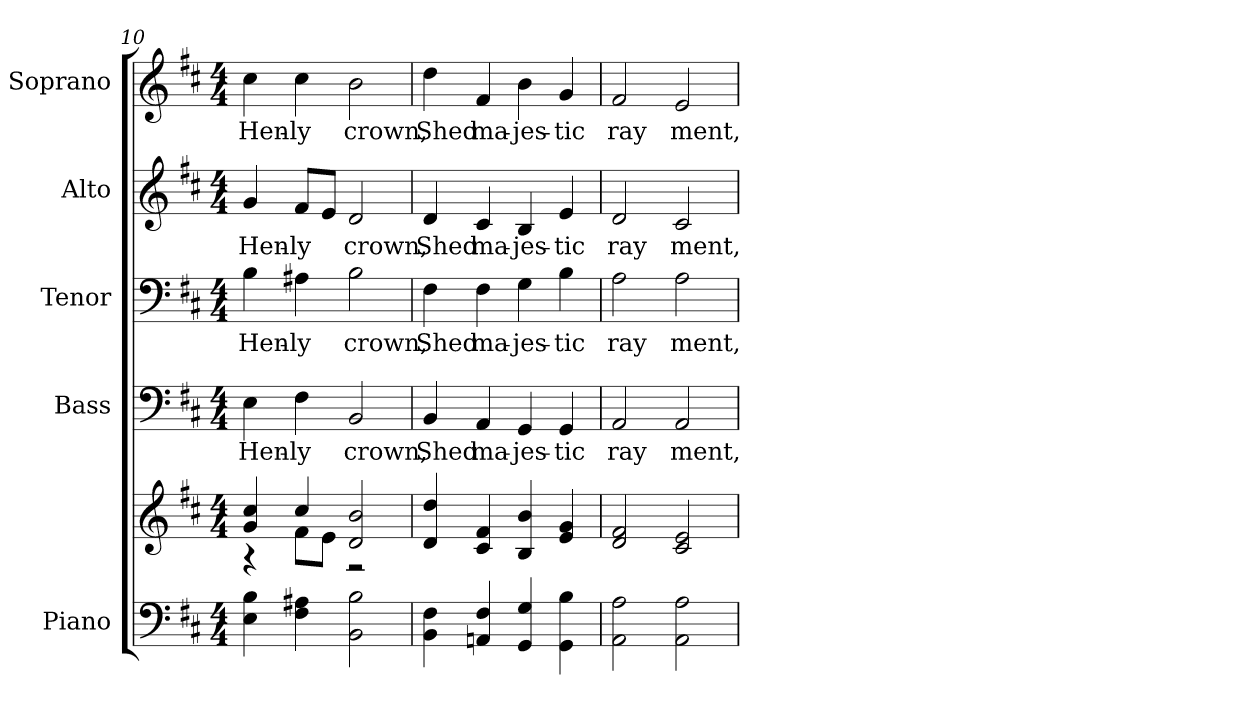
**kern	**kern	**kern	**text	**kern	**text	**kern	**text	**kern	**text
*part5	*part5	*part4	*part4	*part3	*part3	*part2	*part2	*part1	*part1
*staff6	*staff5	*staff4	*staff4	*staff3	*staff3	*staff2	*staff2	*staff1	*staff1
*I"Piano	*	*I"Bass	*	*I"Tenor	*	*I"Alto	*	*I"Soprano	*
*I'Pno.	*	*I'B.	*	*I'T.	*	*I'A.	*	*I'S.	*
*clefF4	*clefG2	*clefF4	*	*clefF4	*	*clefG2	*	*clefG2	*
*k[f#c#]	*k[f#c#]	*k[f#c#]	*	*k[f#c#]	*	*k[f#c#]	*	*k[f#c#]	*
*D:	*D:	*D:	*	*D:	*	*D:	*	*D:	*
*M4/4	*M4/4	*M4/4	*	*M4/4	*	*M4/4	*	*M4/4	*
=10	=10	=10	=10	=10	=10	=10	=10	=10	=10
*	*^	*	*	*	*	*	*	*	*
!	!	!	!	!LO:LY:b:color=#000000	!	!	!	!	!	!
!	!	!	!	!	!	!LO:LY:b:color=#000000	!	!	!	!
!	!	!	!	!	!	!	!	!LO:LY:b:color=#000000	!	!
!	!	!	!	!	!	!	!	!	!	!LO:LY:b:color=#000000
4Ei\ 4Bi	4gi/ 4cc#i	4r	4Ei\	Hen-	4Bi\	Hen-	4gi/	Hen-	4cc#i\	Hen-
!	!	!	!	!LO:LY:b:color=#000000	!	!	!	!	!	!
!	!	!	!	!	!	!LO:LY:b:color=#000000	!	!	!	!
!	!	!	!	!	!	!	!	!LO:LY:b:color=#000000	!	!
!	!	!	!	!	!	!	!	!	!	!LO:LY:b:color=#000000
4F#i\ 4A#Xi	4cc#i/	8f#i\L	4F#i\	-ly	4A#Xi\	-ly	8f#i/L	-ly	4cc#i\	-ly
.	.	8ei\J	.	.	.	.	8ei/J	.	.	.
!	!	!	!	!LO:LY:b:color=#000000	!	!	!	!	!	!
!	!	!	!	!	!	!LO:LY:b:color=#000000	!	!	!	!
!	!	!	!	!	!	!	!	!LO:LY:b:color=#000000	!	!
!	!	!	!	!	!	!	!	!	!	!LO:LY:b:color=#000000
2BBi\ 2Bi	2di/ 2bi	2r	2BBi/	crown,	2Bi\	crown,	2di/	crown,	2bi\	crown,
*	*v	*v	*	*	*	*	*	*	*	*
!!LO:PB:g=z
=11	=11	=11	=11	=11	=11	=11	=11	=11	=11
*	*^	*	*	*	*	*	*	*	*
!	!	!	!	!LO:LY:b:color=#000000	!	!	!	!	!	!
*	*v	*v	*	*	*	*	*	*	*	*
*	*^	*	*	*	*	*	*	*	*
!	!	!	!	!	!	!LO:LY:b:color=#000000	!	!	!	!
*	*v	*v	*	*	*	*	*	*	*	*
*	*^	*	*	*	*	*	*	*	*
!	!	!	!	!	!	!	!	!LO:LY:b:color=#000000	!	!
*	*v	*v	*	*	*	*	*	*	*	*
*	*^	*	*	*	*	*	*	*	*
!	!	!	!	!	!	!	!	!	!	!LO:LY:b:color=#000000
*	*v	*v	*	*	*	*	*	*	*	*
4BBi\ 4F#i	4di/ 4ddi	4BBi/	Shed	4F#i\	Shed	4di/	Shed	4ddi\	Shed
!	!	!	!LO:LY:b:color=#000000	!	!	!	!	!	!
!	!	!	!	!	!LO:LY:b:color=#000000	!	!	!	!
!	!	!	!	!	!	!	!LO:LY:b:color=#000000	!	!
!	!	!	!	!	!	!	!	!	!LO:LY:b:color=#000000
4AAni/ 4F#i	4c#i/ 4f#i	4AAi/	ma-	4F#i\	ma-	4c#i/	ma-	4f#i/	ma-
!	!	!	!LO:LY:b:color=#000000	!	!	!	!	!	!
!	!	!	!	!	!LO:LY:b:color=#000000	!	!	!	!
!	!	!	!	!	!	!	!LO:LY:b:color=#000000	!	!
!	!	!	!	!	!	!	!	!	!LO:LY:b:color=#000000
4GGi/ 4Gi	4Bi/ 4bi	4GGi/	-jes-	4Gi\	-jes-	4Bi/	-jes-	4bi\	-jes-
!	!	!	!LO:LY:b:color=#000000	!	!	!	!	!	!
!	!	!	!	!	!LO:LY:b:color=#000000	!	!	!	!
!	!	!	!	!	!	!	!LO:LY:b:color=#000000	!	!
!	!	!	!	!	!	!	!	!	!LO:LY:b:color=#000000
4GGi\ 4Bi	4ei/ 4gi	4GGi/	-tic	4Bi\	-tic	4ei/	-tic	4gi/	-tic
=12	=12	=12	=12	=12	=12	=12	=12	=12	=12
!	!	!	!LO:LY:b:color=#000000	!	!	!	!	!	!
!	!	!	!	!	!LO:LY:b:color=#000000	!	!	!	!
!	!	!	!	!	!	!	!LO:LY:b:color=#000000	!	!
!	!	!	!	!	!	!	!	!	!LO:LY:b:color=#000000
2AAi\ 2Ai	2di/ 2f#i	2AAi/	ray	2Ai\	ray	2di/	ray	2f#i/	ray
!	!	!	!LO:LY:b:color=#000000	!	!	!	!	!	!
!	!	!	!	!	!LO:LY:b:color=#000000	!	!	!	!
!	!	!	!	!	!	!	!LO:LY:b:color=#000000	!	!
!	!	!	!	!	!	!	!	!	!LO:LY:b:color=#000000
2AAi\ 2Ai	2c#i/ 2ei	2AAi/	ment,	2Ai\	ment,	2c#i/	ment,	2ei/	ment,
=	=	=	=	=	=	=	=	=	=
*-	*-	*-	*-	*-	*-	*-	*-	*-	*-
